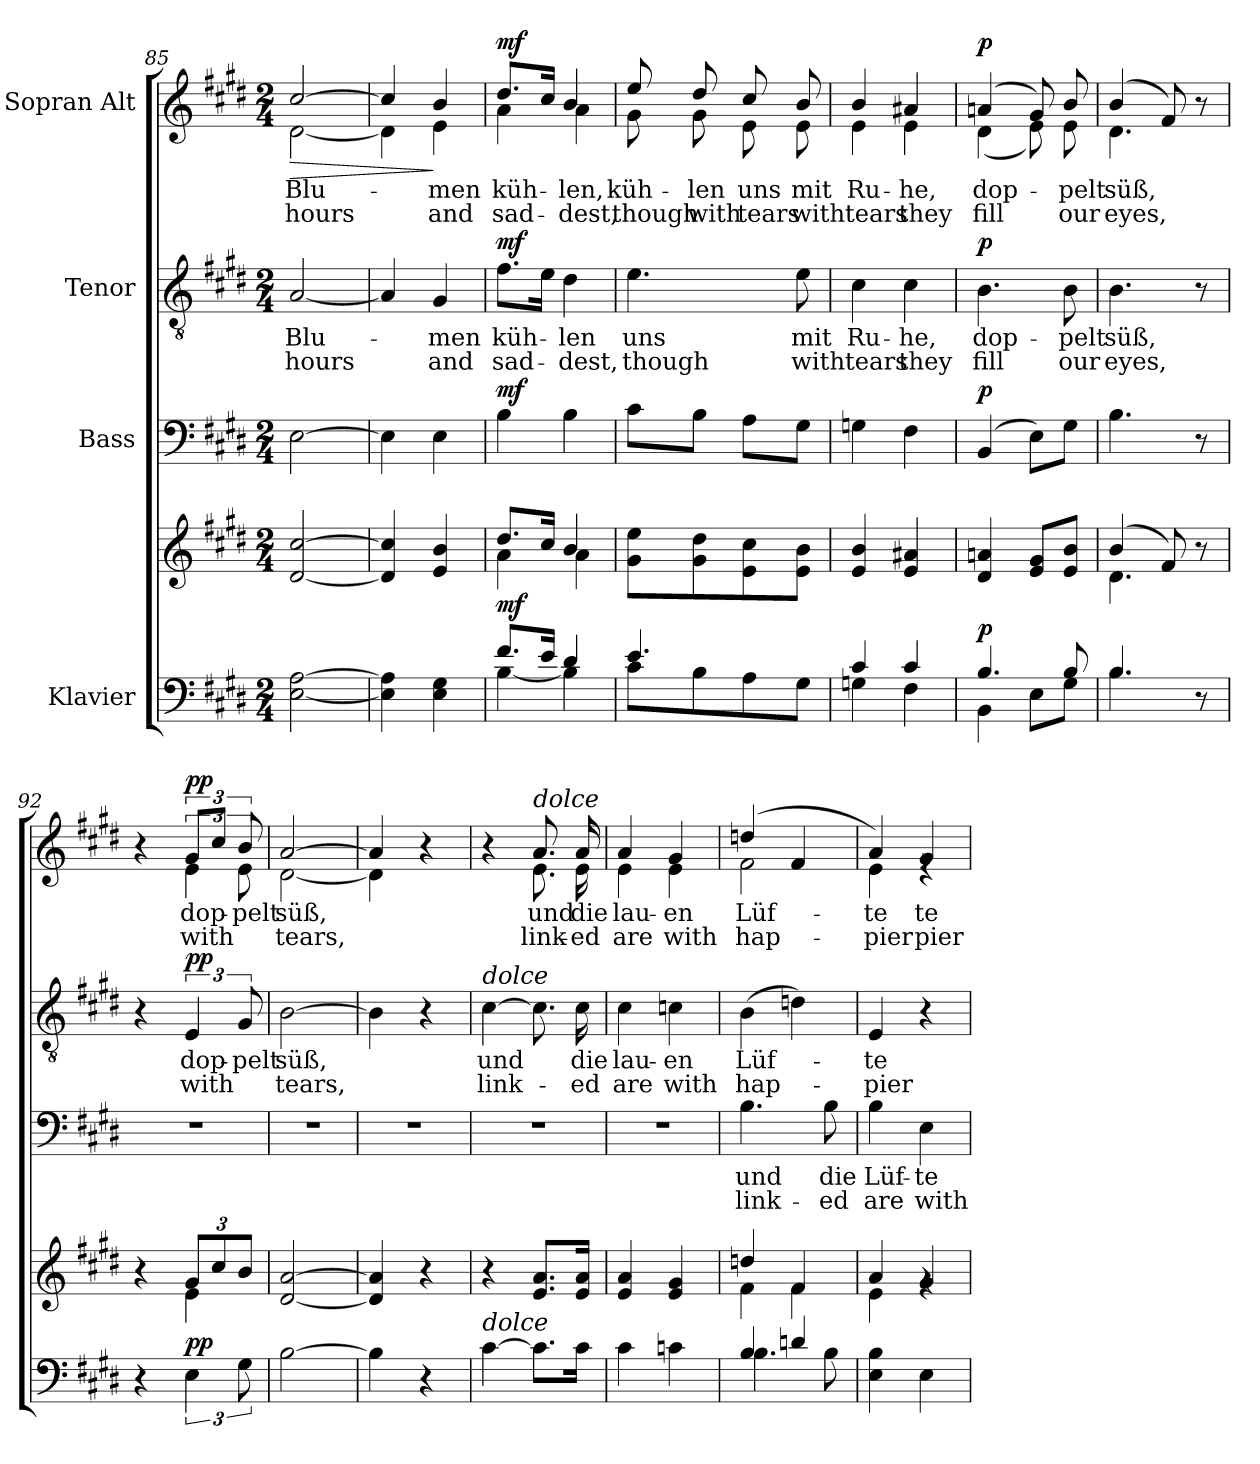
**kern	**kern	**dynam	**kern	**text	**text	**dynam	**kern	**text	**text	**dynam	**kern	**text	**text	**dynam
*part4	*part4	*part4	*part3	*part3	*part3	*part3	*part2	*part2	*part2	*part2	*part1	*part1	*part1	*part1
*staff5	*staff4	*staff4/5	*staff3	*staff3	*staff3	*staff3	*staff2	*staff2	*staff2	*staff2	*staff1	*staff1	*staff1	*staff1
*I"Klavier	*	*	*I"Bass	*	*	*	*I"Tenor	*	*	*	*I"Sopran Alt	*	*	*
*clefF4	*clefG2	*	*clefF4	*	*	*	*clefGv2	*	*	*	*clefG2	*	*	*
*k[f#c#g#d#]	*k[f#c#g#d#]	*	*k[f#c#g#d#]	*	*	*	*k[f#c#g#d#]	*	*	*	*k[f#c#g#d#]	*	*	*
*M2/4	*M2/4	*	*M2/4	*	*	*	*M2/4	*	*	*	*M2/4	*	*	*
=85	=85	=85	=85	=85	=85	=85	=85	=85	=85	=85	=85	=85	=85	=85
!	!	!	!	!	!	!	!	!	!	!	!	!	!	!LO:HP:b
*	*	*	*	*	*	*	*	*	*	*	*^	*	*	*
[2E\ [2A\	[2d#/ [2cc#/	.	[2E\	.	.	.	[2A/	Blu-	hours	.	[2cc#/	[2d#\	Blu-	hours	>
=86	=86	=86	=86	=86	=86	=86	=86	=86	=86	=86	=86	=86	=86	=86	=86
4E\] 4A\]	4d#/] 4cc#/]	.	4E\]	.	.	.	4A/]	.	.	.	4cc#/]	4d#\]	.	.	.
4E\ 4G#\	4e/ 4b/	.	4E\	.	.	.	4G#/	-men	and	.	4b/	4e\	-men	and	]
=87	=87	=87	=87	=87	=87	=87	=87	=87	=87	=87	=87	=87	=87	=87	=87
*^	*^	*	*	*	*	*	*	*	*	*	*	*	*	*	*
!	!	!	!	!LO:DY:a=2	!	!	!	!LO:DY:a	!	!	!	!LO:DY:a	!	!	!	!	!LO:DY:a
8.f#/L	[4B\	8.dd#/L	4a\	mf	4B\	.	.	mf	8.f#\L	küh-	sad-	mf	8.dd#/L	4a\	küh-	sad-	mf
16e/Jk	.	16cc#/Jk	.	.	.	.	.	.	16e\Jk	.	.	.	16cc#/Jk	.	.	.	.
4d#/	4B\]	4b/	4a\	.	4B\	.	.	.	4d#\	-len	-dest,	.	4b/	4a\	-len,	-dest,	.
*	*	*v	*v	*	*	*	*	*	*	*	*	*	*	*	*	*	*
=88	=88	=88	=88	=88	=88	=88	=88	=88	=88	=88	=88	=88	=88	=88	=88	=88
4.e/	8c#\L	8g#\ 8ee\L	.	8c#\L	.	.	.	4.e\	uns	though	.	8ee/	8g#\	küh-	though	.
.	8B\	8g#\ 8dd#\	.	8B\J	.	.	.	.	.	.	.	8dd#/	8g#\	-len	with	.
.	8A\	8e\ 8cc#\	.	8A\L	.	.	.	.	.	.	.	8cc#/	8e\	uns	tears	.
8rFyy	8G#\J	8e\ 8b\J	.	8G#\J	.	.	.	8e\	mit	with	.	8b/	8e\	mit	with	.
=89	=89	=89	=89	=89	=89	=89	=89	=89	=89	=89	=89	=89	=89	=89	=89	=89
4c#/	4Gn\	4e/ 4b/	.	4Gn\	.	.	.	4c#\	Ru-	tears	.	4b/	4e\	Ru-	tears	.
4c#/	4F#\	4e/ 4a#X/	.	4F#\	.	.	.	4c#\	-he,	they	.	4a#X/	4e\	-he,	they	.
!!LO:LB:g=z	!!
=90	=90	=90	=90	=90	=90	=90	=90	=90	=90	=90	=90	=90	=90	=90	=90	=90
!	!	!	!LO:DY:a=2	!	!	!	!LO:DY:a	!	!	!	!LO:DY:a	!	!	!	!	!LO:DY:a
4.B/	4BB\	4d#/ 4an/	p	(4BB/	.	.	p	4.B\	dop-	fill	p	(4an/	(4d#\	dop-	fill	p
.	8E\L	8e/ 8g#/L	.	8E\L)	.	.	.	.	.	.	.	8g#/)	8e\)	.	.	.
8B/	8G#\J	8e/ 8b/J	.	8G#\J	.	.	.	8B\	-pelt	our	.	8b/	8e\	-pelt	our	.
=91	=91	=91	=91	=91	=91	=91	=91	=91	=91	=91	=91	=91	=91	=91	=91	=91
*	*	*^	*	*	*	*	*	*	*	*	*	*	*	*	*	*
4.B/	4.B\	(4b/	4.d#\	.	4.B\	.	.	.	4.B\	süß,	eyes,	.	(4b/	4.d#\	süß,	eyes,	.
.	.	8f#/)	.	.	.	.	.	.	.	.	.	.	8f#/)	.	.	.	.
8r	8ryy	8r	8ryy	.	8r	.	.	.	8r	.	.	.	8r	8ryy	.	.	.
*v	*v	*	*	*	*	*	*	*	*	*	*	*	*	*	*	*	*
=92	=92	=92	=92	=92	=92	=92	=92	=92	=92	=92	=92	=92	=92	=92	=92	=92
4r	4r	4ryy	.	2r	.	.	.	4r	.	.	.	4r	4ryy	.	.	.
!	!	!	!LO:DY:a=2	!	!	!	!	!	!	!	!LO:DY:a	!	!	!	!	!LO:DY:a
6E\	12g#/L	4e\	pp	.	.	.	.	6E/	dop-	with	pp	12g#/L	6e\	dop-	with	pp
.	12cc#/	.	.	.	.	.	.	.	.	.	.	12cc#/J	.	.	.	.
12G#\	12b/J	.	.	.	.	.	.	12G#/	-pelt	.	.	12b/	12e\	-pelt	.	.
*	*v	*v	*	*	*	*	*	*	*	*	*	*	*	*	*	*
=93	=93	=93	=93	=93	=93	=93	=93	=93	=93	=93	=93	=93	=93	=93	=93
[2B\	[2d#/ [2a/	.	2r	.	.	.	[2B\	süß,	tears,	.	[2a/	[2d#\	süß,	tears,	.
=94	=94	=94	=94	=94	=94	=94	=94	=94	=94	=94	=94	=94	=94	=94	=94
4B\]	4d#/] 4a/]	.	2r	.	.	.	4B\]	.	.	.	4a/]	4d#\]	.	.	.
4r	4r	.	.	.	.	.	4r	.	.	.	4r	4ryy	.	.	.
=95	=95	=95	=95	=95	=95	=95	=95	=95	=95	=95	=95	=95	=95	=95	=95
!	!	!	!	!	!	!	!LO:TX:a:i:t=dolce	!	!	!	!	!	!	!	!
!LO:TX:a:i:t=dolce	!	!	!	!	!	!	!	!	!	!	!	!	!	!	!
[4c#\	4r	.	2r	.	.	.	[4c#\	und	link-	.	4r	4ryy	.	.	.
!	!	!	!	!	!	!	!	!	!	!	!LO:TX:a:i:t=dolce	!	!	!	!
8.c#\L]	8.e/ 8.a/L	.	.	.	.	.	8.c#\]	.	.	.	8.a/	8.e\	und	link-	.
16c#\Jk	16e/ 16a/Jk	.	.	.	.	.	16c#\	die	-ed	.	16a/	16e\	die	-ed	.
=96	=96	=96	=96	=96	=96	=96	=96	=96	=96	=96	=96	=96	=96	=96	=96
4c#\	4e/ 4a/	.	2r	.	.	.	4c#\	lau-	are	.	4a/	4e\	lau-	are	.
4cn\	4e/ 4g#/	.	.	.	.	.	4cn\	-en	with	.	4g#/	4e\	-en	with	.
!!LO:LB:g=z	!!
=97	=97	=97	=97	=97	=97	=97	=97	=97	=97	=97	=97	=97	=97	=97	=97
*^	*^	*	*	*	*	*	*	*	*	*	*	*	*	*	*
4B/	4.B\	4ddn/	4f#\	.	4.B\	und	link-	.	(4B\	Lüf-	hap-	.	(4ddn/	2f#\	Lüf-	hap-	.
4dn/	.	4f#/	4f#\	.	.	.	.	.	4dn\)	.	.	.	4f#/	.	.	.	.
.	8B\	.	.	.	8B\	die	-ed	.	.	.	.	.	.	.	.	.	.
*v	*v	*	*	*	*	*	*	*	*	*	*	*	*	*	*	*	*
=98	=98	=98	=98	=98	=98	=98	=98	=98	=98	=98	=98	=98	=98	=98	=98	=98
4E\ 4B\	4a/	4e\	.	4B\	Lüf-	are	.	4E/	-te	-pier	.	4a/)	4e\	-te	-pier	.
4E\	4g#/	4rg	.	4E\	-te	with	.	4r	.	.	.	4g#/	4re	-te	-pier	.
*	*v	*v	*	*	*	*	*	*	*	*	*	*v	*v	*	*	*
=	=	=	=	=	=	=	=	=	=	=	=	=	=	=
*-	*-	*-	*-	*-	*-	*-	*-	*-	*-	*-	*-	*-	*-	*-
